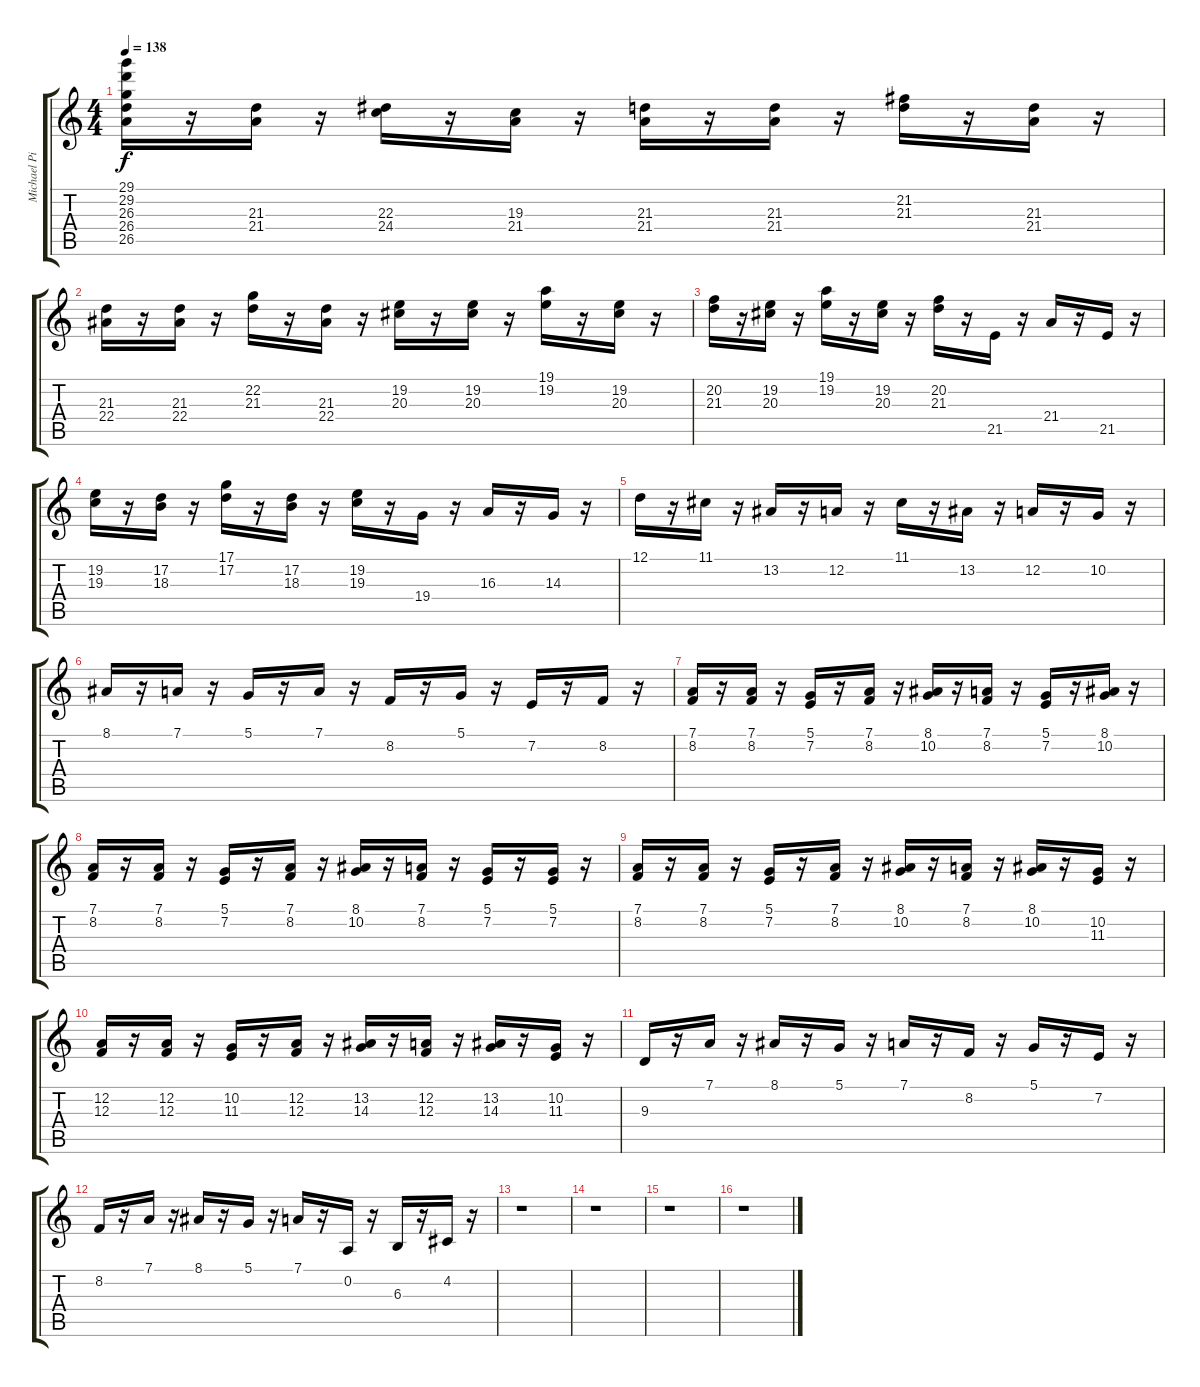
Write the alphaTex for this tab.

\track ("Michael Pinnella" "Michael Pi") {instrument stringensemble1}
\staff {score tabs}
\tuning (D4 A3 F3 C3 G2 D2) {hide}
\ts (4 4)
\tempo 138
\clef g2
\ks c
(29.1 29.2 26.3 26.4 26.5).16{dy f} r.16 (21.3 21.4).16 r.16 (22.3 24.4).16 r.16 (19.3 21.4).16 r.16 (21.3 21.4).16 r.16 (21.3 21.4).16 r.16 (21.2 21.3).16 r.16 (21.3 21.4).16 r.16 |
(21.3 22.4).16 r.16 (21.3 22.4).16 r.16 (22.2 21.3).16 r.16 (21.3 22.4).16 r.16 (19.2 20.3).16 r.16 (19.2 20.3).16 r.16 (19.1 19.2).16 r.16 (19.2 20.3).16 r.16 |
(20.2 21.3).16 r.16 (19.2 20.3).16 r.16 (19.1 19.2).16 r.16 (19.2 20.3).16 r.16 (20.2 21.3).16 r.16 21.5.16 r.16 21.4.16 r.16 21.5.16 r.16 |
(19.2 19.3).16 r.16 (17.2 18.3).16 r.16 (17.1 17.2).16 r.16 (17.2 18.3).16 r.16 (19.2 19.3).16 r.16 19.4.16 r.16 16.3.16 r.16 14.3.16 r.16 |
12.1.16 r.16 11.1.16 r.16 13.2.16 r.16 12.2.16 r.16 11.1.16 r.16 13.2.16 r.16 12.2.16 r.16 10.2.16 r.16 |
8.1.16 r.16 7.1.16 r.16 5.1.16 r.16 7.1.16 r.16 8.2.16 r.16 5.1.16 r.16 7.2.16 r.16 8.2.16 r.16 |
(7.1 8.2).16 r.16 (7.1 8.2).16 r.16 (5.1 7.2).16 r.16 (7.1 8.2).16 r.16 (8.1 10.2).16 r.16 (7.1 8.2).16 r.16 (5.1 7.2).16 r.16 (8.1 10.2).16 r.16 |
(7.1 8.2).16 r.16 (7.1 8.2).16 r.16 (5.1 7.2).16 r.16 (7.1 8.2).16 r.16 (8.1 10.2).16 r.16 (7.1 8.2).16 r.16 (5.1 7.2).16 r.16 (5.1 7.2).16 r.16 |
(7.1 8.2).16 r.16 (7.1 8.2).16 r.16 (5.1 7.2).16 r.16 (7.1 8.2).16 r.16 (8.1 10.2).16 r.16 (7.1 8.2).16 r.16 (8.1 10.2).16 r.16 (10.2 11.3).16 r.16 |
(12.2 12.3).16 r.16 (12.2 12.3).16 r.16 (10.2 11.3).16 r.16 (12.2 12.3).16 r.16 (13.2 14.3).16 r.16 (12.2 12.3).16 r.16 (13.2 14.3).16 r.16 (10.2 11.3).16 r.16 |
9.3.16 r.16 7.1.16 r.16 8.1.16 r.16 5.1.16 r.16 7.1.16 r.16 8.2.16 r.16 5.1.16 r.16 7.2.16 r.16 |
8.2.16 r.16 7.1.16 r.16 8.1.16 r.16 5.1.16 r.16 7.1.16 r.16 0.2.16 r.16 6.3.16 r.16 4.2.16 r.16 |
r.1 |
r.1 |
r.1 |
r.1
